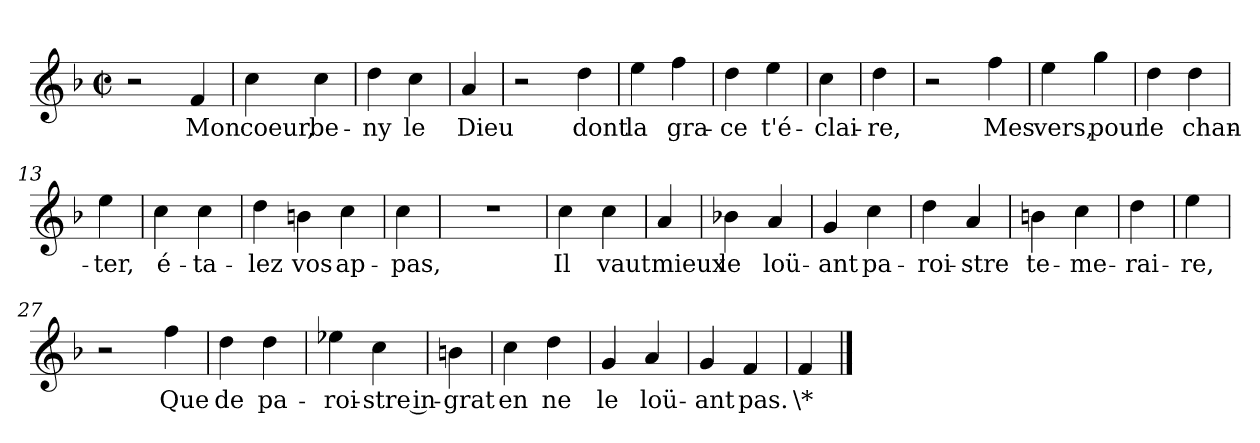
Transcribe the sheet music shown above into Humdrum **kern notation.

**kern	**text
*part1	*part1
*staff1	*staff1
*clefG2	*
*k[b-]	*
*F:	*
*M2/2	*
*met(c|)	*
=1	=1
2r	.
4f	Mon
=2	=2
4cc	coeur,
4cc	be-
=3	=3
4dd	-ny
4cc	le
=4	=4
4a	Dieu
=5	=5
2r	.
4dd	dont
=6	=6
4ee	la
4ff	gra-
=7	=7
4dd	-ce
4ee	t'é-
=8	=8
4cc	-clai-
=9	=9
4dd	-re,
=10	=10
2r	.
4ff	Mes
=11	=11
4ee	vers,
4gg	pour
=12	=12
4dd	le
4dd	chan-
=13	=13
4ee	-ter,
=14	=14
4cc	é-
4cc	-ta-
=15	=15
4dd	-lez
4b	vos
4cc	ap-
=17	=17
4cc	-pas,
=18	=18
1r	.
=19	=19
4cc	Il
4cc	vaut
=20	=20
4a	mieux
=21	=21
4b-X	le
4a	loü-
=22	=22
4g	-ant
4cc	pa-
=23	=23
4dd	-roi-
4a	-stre
=24	=24
4b	te-
4cc	-me-
=25	=25
4dd	-rai-
=26	=26
4ee	-re,
=27	=27
2r	.
4ff	Que
=28	=28
4dd	de
4dd	pa-
=29	=29
4ee-X	-roi-
4cc	-stre in-
=30	=30
4b	-grat
=31	=31
4cc	en
4dd	ne
=32	=32
4g	le
4a	loü-
=33	=33
4g	-ant
4f	pas.
=34	=34
4f	\*
==	==
*-	*-
